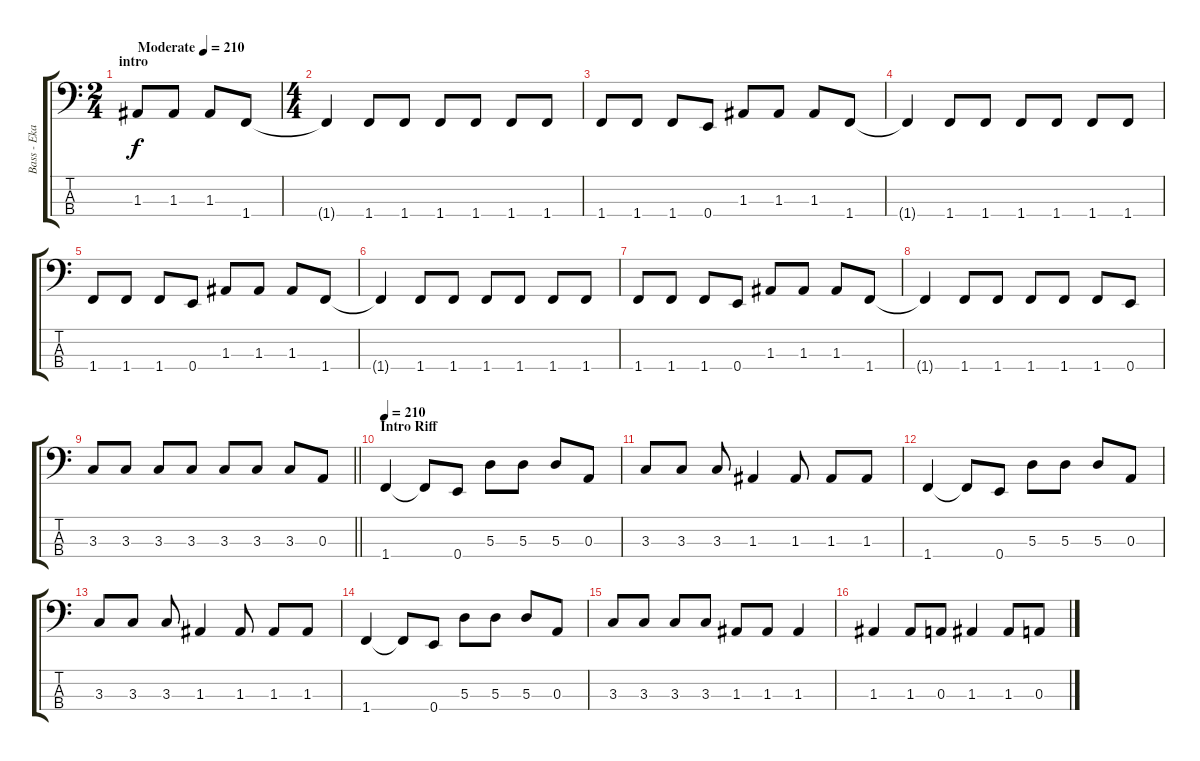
\track ("Bass - Eka Rock" "Bass - Eka") {instrument electricbasspick}
\staff {score tabs}
\tuning (G2 D2 A1 E1) {hide}
\ts (2 4)
\section ("" "intro")
\tempo (210 "Moderate")
\clef f4
\ks c
1.3.8{dy f instrument electricbasspick} 1.3.8 1.3.8 1.4.8 |
\ts (4 4)
1.4{t}.4 1.4.8 1.4.8 1.4.8 1.4.8 1.4.8 1.4.8 |
1.4.8 1.4.8 1.4.8 0.4.8 1.3.8 1.3.8 1.3.8 1.4.8 |
1.4{t}.4 1.4.8 1.4.8 1.4.8 1.4.8 1.4.8 1.4.8 |
1.4.8 1.4.8 1.4.8 0.4.8 1.3.8 1.3.8 1.3.8 1.4.8 |
1.4{t}.4 1.4.8 1.4.8 1.4.8 1.4.8 1.4.8 1.4.8 |
1.4.8 1.4.8 1.4.8 0.4.8 1.3.8 1.3.8 1.3.8 1.4.8 |
1.4{t}.4 1.4.8 1.4.8 1.4.8 1.4.8 1.4.8 0.4.8 |
\barLineRight lightlight
3.3.8 3.3.8 3.3.8 3.3.8 3.3.8 3.3.8 3.3.8 0.3.8 |
\section ("" "Intro Riff")
\tempo 210
1.4.4 1.4{t}.8 0.4.8 5.3.8 5.3.8 5.3.8 0.3.8 |
3.3.8 3.3.8 3.3.8 1.3.4 1.3.8 1.3.8 1.3.8 |
1.4.4 1.4{t}.8 0.4.8 5.3.8 5.3.8 5.3.8 0.3.8 |
3.3.8 3.3.8 3.3.8 1.3.4 1.3.8 1.3.8 1.3.8 |
1.4.4 1.4{t}.8 0.4.8 5.3.8 5.3.8 5.3.8 0.3.8 |
3.3.8 3.3.8 3.3.8 3.3.8 1.3.8 1.3.8 1.3.4 |
1.3.4 1.3.8 0.3.8 1.3.4 1.3.8 0.3.8
